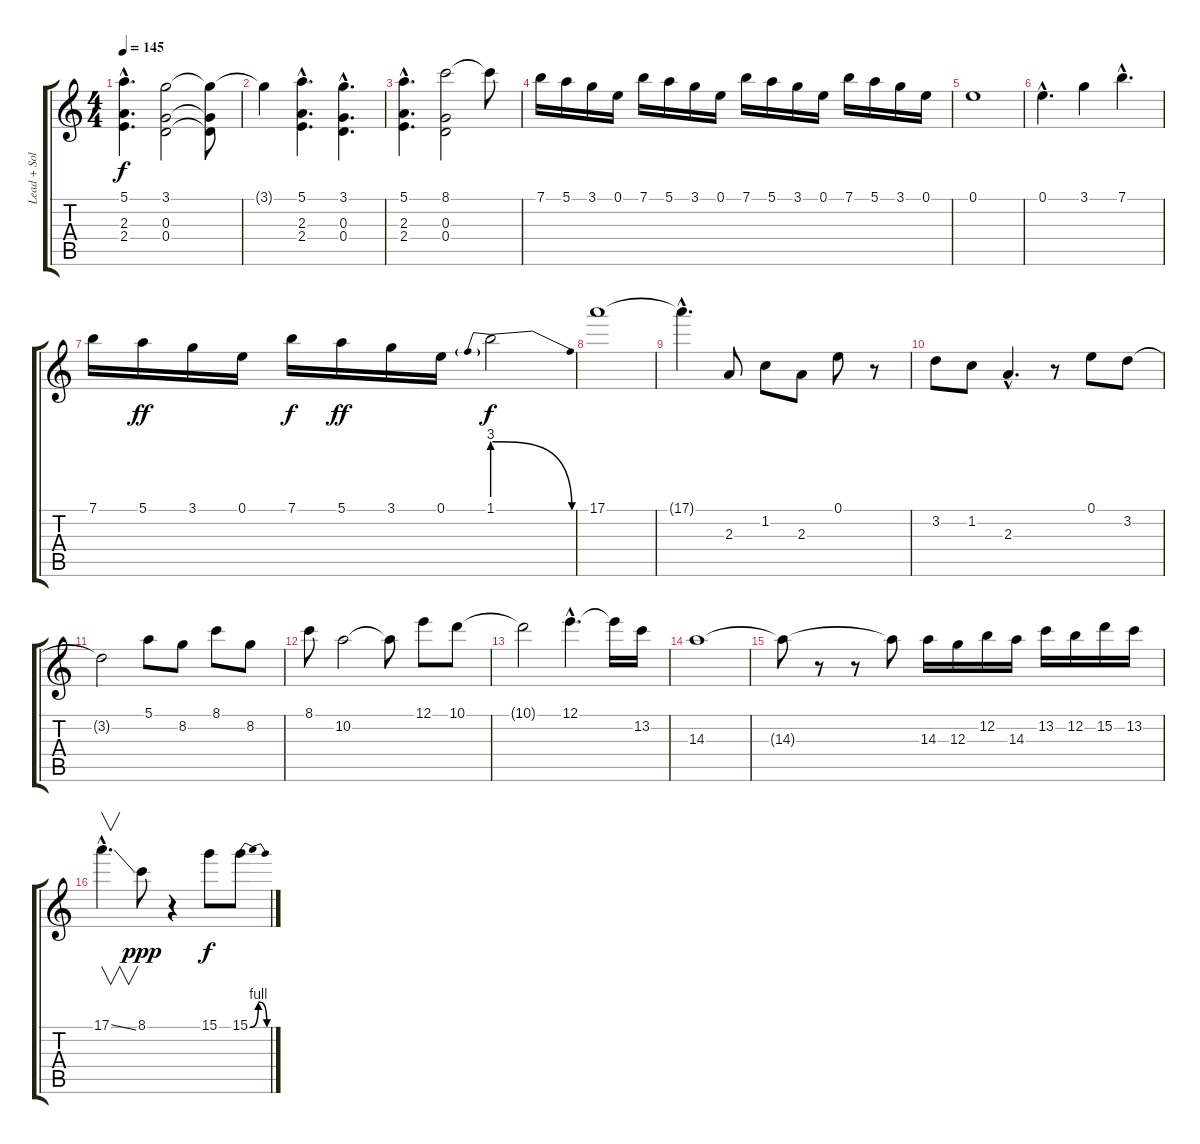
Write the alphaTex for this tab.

\track ("Lead + Solo Guitar" "Lead + Sol") {instrument distortionguitar}
\staff {score tabs}
\tuning (E4 B3 G3 D3 A2 E2) {hide}
\ts (4 4)
\tempo 145
\clef g2
\ks c
(5.1{hac} 2.3{hac} 2.4{hac}).4{d dy f} (3.1 0.3 0.4).2 (3.1{t} 0.3{t} 0.4{t}).8 |
3.1{t}.4 (5.1{hac} 2.3{hac} 2.4{hac}).4{d} (3.1{hac} 0.3{hac} 0.4{hac}).4{d} |
(5.1{hac} 2.3{hac} 2.4{hac}).4{d} (8.1 0.3 0.4).2 8.1{t}.8 |
7.1.16 5.1.16 3.1.16 0.1.16 7.1.16 5.1.16 3.1.16 0.1.16 7.1.16 5.1.16 3.1.16 0.1.16 7.1.16 5.1.16 3.1.16 0.1.16 |
0.1.1 |
0.1{hac}.4{d} 3.1.4 7.1{hac}.4{d} |
7.1.16 5.1.16{dy ff} 3.1.16 0.1.16 7.1.16{dy f} 5.1.16{dy ff} 3.1.16 0.1.16 1.1{be (prebendrelease 0 12 60 0)}.2{dy f} |
17.1.1{volume 16 balance 0 instrument overdrivenguitar} |
17.1{hac t}.4{d} 2.3.8 1.2.8 2.3.8 0.1.8 r.8 |
3.2.8 1.2.8 2.3{hac}.4{d} r.8 0.1.8 3.2.8 |
3.2{t}.2 5.1.8 8.2.8 8.1.8 8.2.8 |
8.1.8 10.2.2 10.2{t}.8 12.1.8 10.1.8 |
10.1{t}.2 12.1{hac}.4{d} 12.1{t}.16 13.2.16 |
14.3.1 |
14.3{t}.8 r.8 r.8 14.3{t}.8 14.3.16 12.3.16 12.2.16 14.3.16 13.2.16 12.2.16 15.2.16 13.2.16 |
17.1{ss hac}.4{v d} 8.1.8{dy ppp} r.4 15.1.8{dy f} 15.1{be (bendrelease 0 0 8 4 44 4 60 0)}.8
